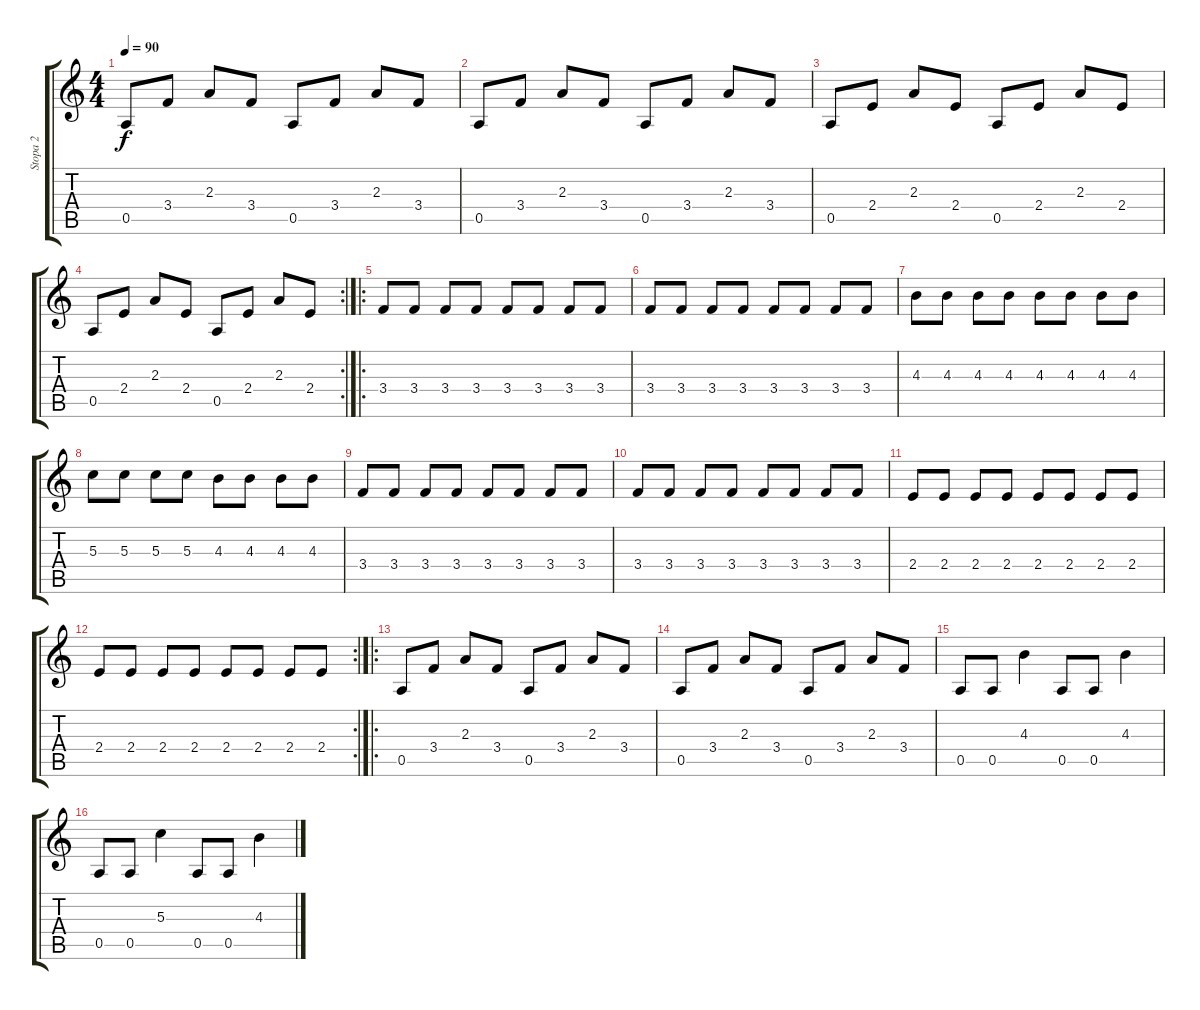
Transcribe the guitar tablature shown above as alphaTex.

\track ("Stopa 2" "Stopa 2") {instrument distortionguitar}
\staff {score tabs}
\tuning (E4 B3 G3 D3 A2 E2) {hide}
\ts (4 4)
\tempo 90
\clef g2
\ks c
0.5.8{dy f} 3.4.8 2.3.8 3.4.8 0.5.8 3.4.8 2.3.8 3.4.8 |
0.5.8 3.4.8 2.3.8 3.4.8 0.5.8 3.4.8 2.3.8 3.4.8 |
0.5.8 2.4.8 2.3.8 2.4.8 0.5.8 2.4.8 2.3.8 2.4.8 |
\rc 2
0.5.8 2.4.8 2.3.8 2.4.8 0.5.8 2.4.8 2.3.8 2.4.8 |
\ro
3.4.8 3.4.8 3.4.8 3.4.8 3.4.8 3.4.8 3.4.8 3.4.8 |
3.4.8 3.4.8 3.4.8 3.4.8 3.4.8 3.4.8 3.4.8 3.4.8 |
4.3.8 4.3.8 4.3.8 4.3.8 4.3.8 4.3.8 4.3.8 4.3.8 |
5.3.8 5.3.8 5.3.8 5.3.8 4.3.8 4.3.8 4.3.8 4.3.8 |
3.4.8 3.4.8 3.4.8 3.4.8 3.4.8 3.4.8 3.4.8 3.4.8 |
3.4.8 3.4.8 3.4.8 3.4.8 3.4.8 3.4.8 3.4.8 3.4.8 |
2.4.8 2.4.8 2.4.8 2.4.8 2.4.8 2.4.8 2.4.8 2.4.8 |
\rc 2
2.4.8 2.4.8 2.4.8 2.4.8 2.4.8 2.4.8 2.4.8 2.4.8 |
\ro
0.5.8 3.4.8 2.3.8 3.4.8 0.5.8 3.4.8 2.3.8 3.4.8 |
0.5.8 3.4.8 2.3.8 3.4.8 0.5.8 3.4.8 2.3.8 3.4.8 |
0.5.8 0.5.8 4.3.4 0.5.8 0.5.8 4.3.4 |
0.5.8 0.5.8 5.3.4 0.5.8 0.5.8 4.3.4
